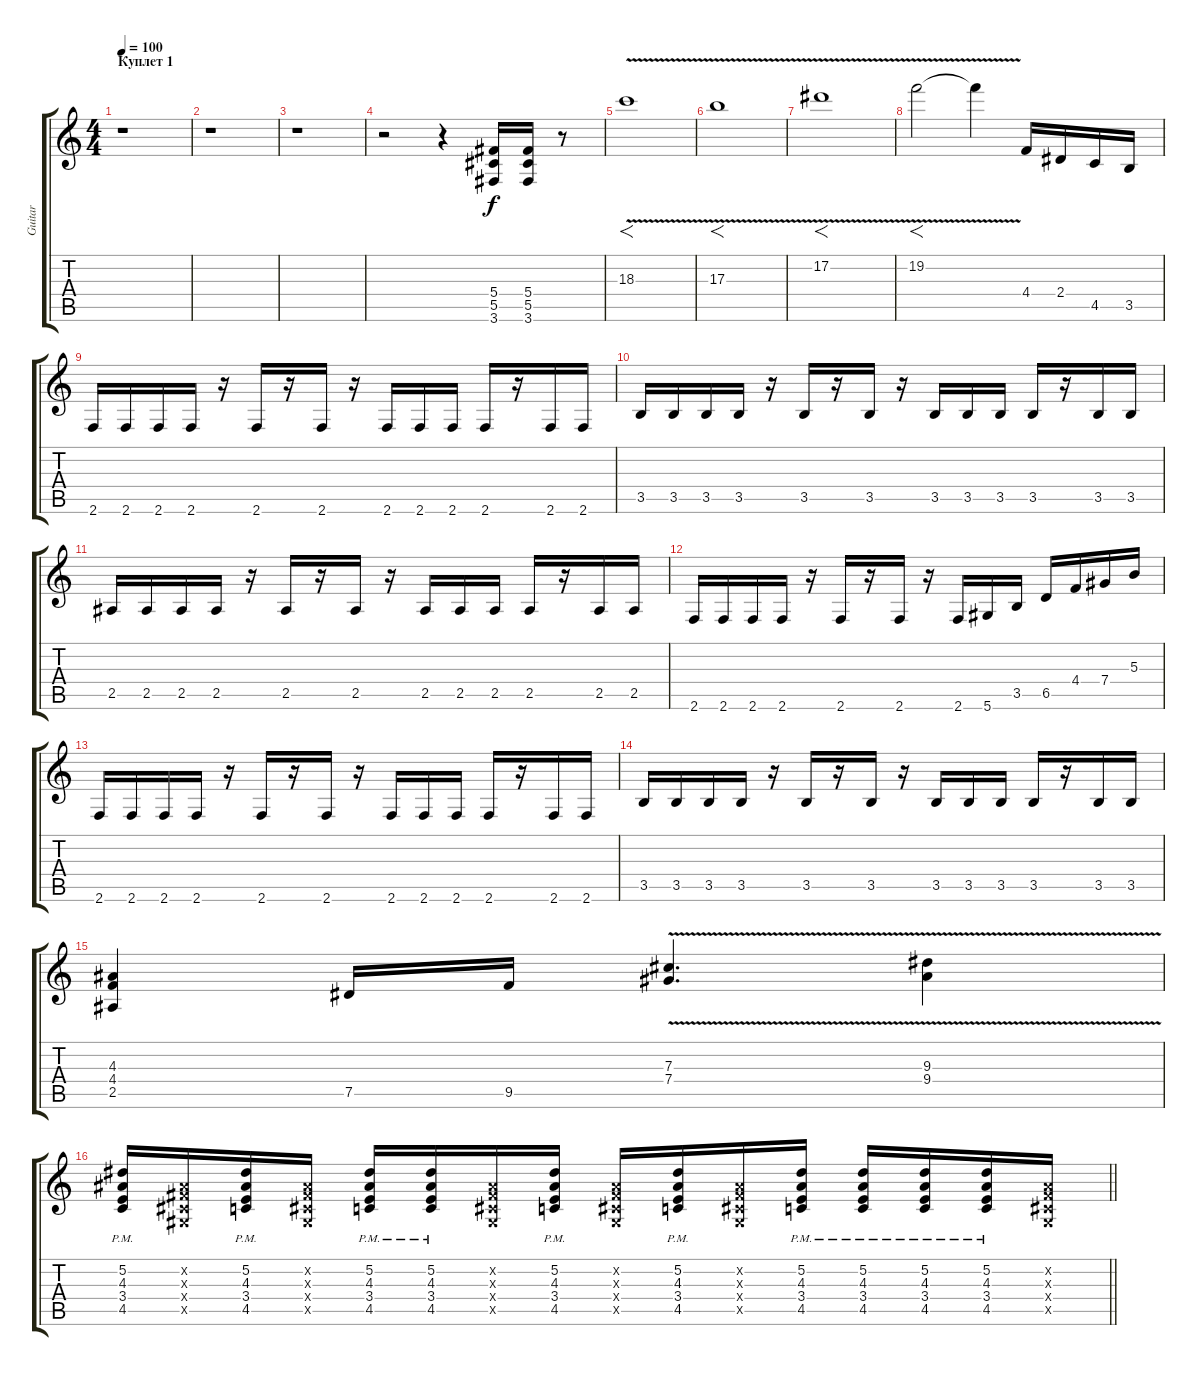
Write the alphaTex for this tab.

\track ("Guitar" "Guitar") {instrument distortionguitar}
\staff {score tabs}
\tuning (Eb4 Bb3 Gb3 Db3 Ab2 Eb2) {hide}
\ts (4 4)
\section ("" "Куплет 1")
\tempo 100
\clef g2
\ks c
r.1{dy f} |
r.1 |
r.1 |
r.2 r.4 (5.4 5.5 3.6).16 (5.4 5.5 3.6).16 r.8 |
18.3{v}.1{f balance 14} |
17.3{v}.1{f balance 2} |
17.2{v}.1{f balance 14} |
19.2{v}.2{f balance 8} 19.2{t}.4 4.4.16 2.4.16 4.5.16 3.5.16 |
2.6.16 2.6.16 2.6.16 2.6.16 r.16 2.6.16 r.16 2.6.16 r.16 2.6.16 2.6.16 2.6.16 2.6.16 r.16 2.6.16 2.6.16 |
3.5.16 3.5.16 3.5.16 3.5.16 r.16 3.5.16 r.16 3.5.16 r.16 3.5.16 3.5.16 3.5.16 3.5.16 r.16 3.5.16 3.5.16 |
2.5.16 2.5.16 2.5.16 2.5.16 r.16 2.5.16 r.16 2.5.16 r.16 2.5.16 2.5.16 2.5.16 2.5.16 r.16 2.5.16 2.5.16 |
2.6.16 2.6.16 2.6.16 2.6.16 r.16 2.6.16 r.16 2.6.16 r.16 2.6.16 5.6.16 3.5.16 6.5.16 4.4.16 7.4.16 5.3.16 |
2.6.16 2.6.16 2.6.16 2.6.16 r.16 2.6.16 r.16 2.6.16 r.16 2.6.16 2.6.16 2.6.16 2.6.16 r.16 2.6.16 2.6.16 |
3.5.16 3.5.16 3.5.16 3.5.16 r.16 3.5.16 r.16 3.5.16 r.16 3.5.16 3.5.16 3.5.16 3.5.16 r.16 3.5.16 3.5.16 |
(4.3 4.4 2.5).4 7.5.16 9.5.16 (7.3{v} 7.4{v}).4{d} (9.3{v} 9.4{v}).4 |
\barLineRight lightlight
(5.2{pm} 4.3{pm} 3.4{pm} 4.5{pm}).16 (0.2{x} 0.3{x} 0.4{x} 0.5{x}).16 (5.2{pm} 4.3{pm} 3.4{pm} 4.5{pm}).16 (0.2{x} 0.3{x} 0.4{x} 0.5{x}).16 (5.2{pm} 4.3{pm} 3.4{pm} 4.5{pm}).16 (5.2{pm} 4.3{pm} 3.4{pm} 4.5{pm}).16 (0.2{x} 0.3{x} 0.4{x} 0.5{x}).16 (5.2{pm} 4.3{pm} 3.4{pm} 4.5{pm}).16 (0.2{x} 0.3{x} 0.4{x} 0.5{x}).16 (5.2{pm} 4.3{pm} 3.4{pm} 4.5{pm}).16 (0.2{x} 0.3{x} 0.4{x} 0.5{x}).16 (5.2{pm} 4.3{pm} 3.4{pm} 4.5{pm}).16 (5.2{pm} 4.3{pm} 3.4{pm} 4.5{pm}).16 (5.2{pm} 4.3{pm} 3.4{pm} 4.5{pm}).16 (5.2{pm} 4.3{pm} 3.4{pm} 4.5{pm}).16 (0.2{x} 0.3{x} 0.4{x} 0.5{x}).16
